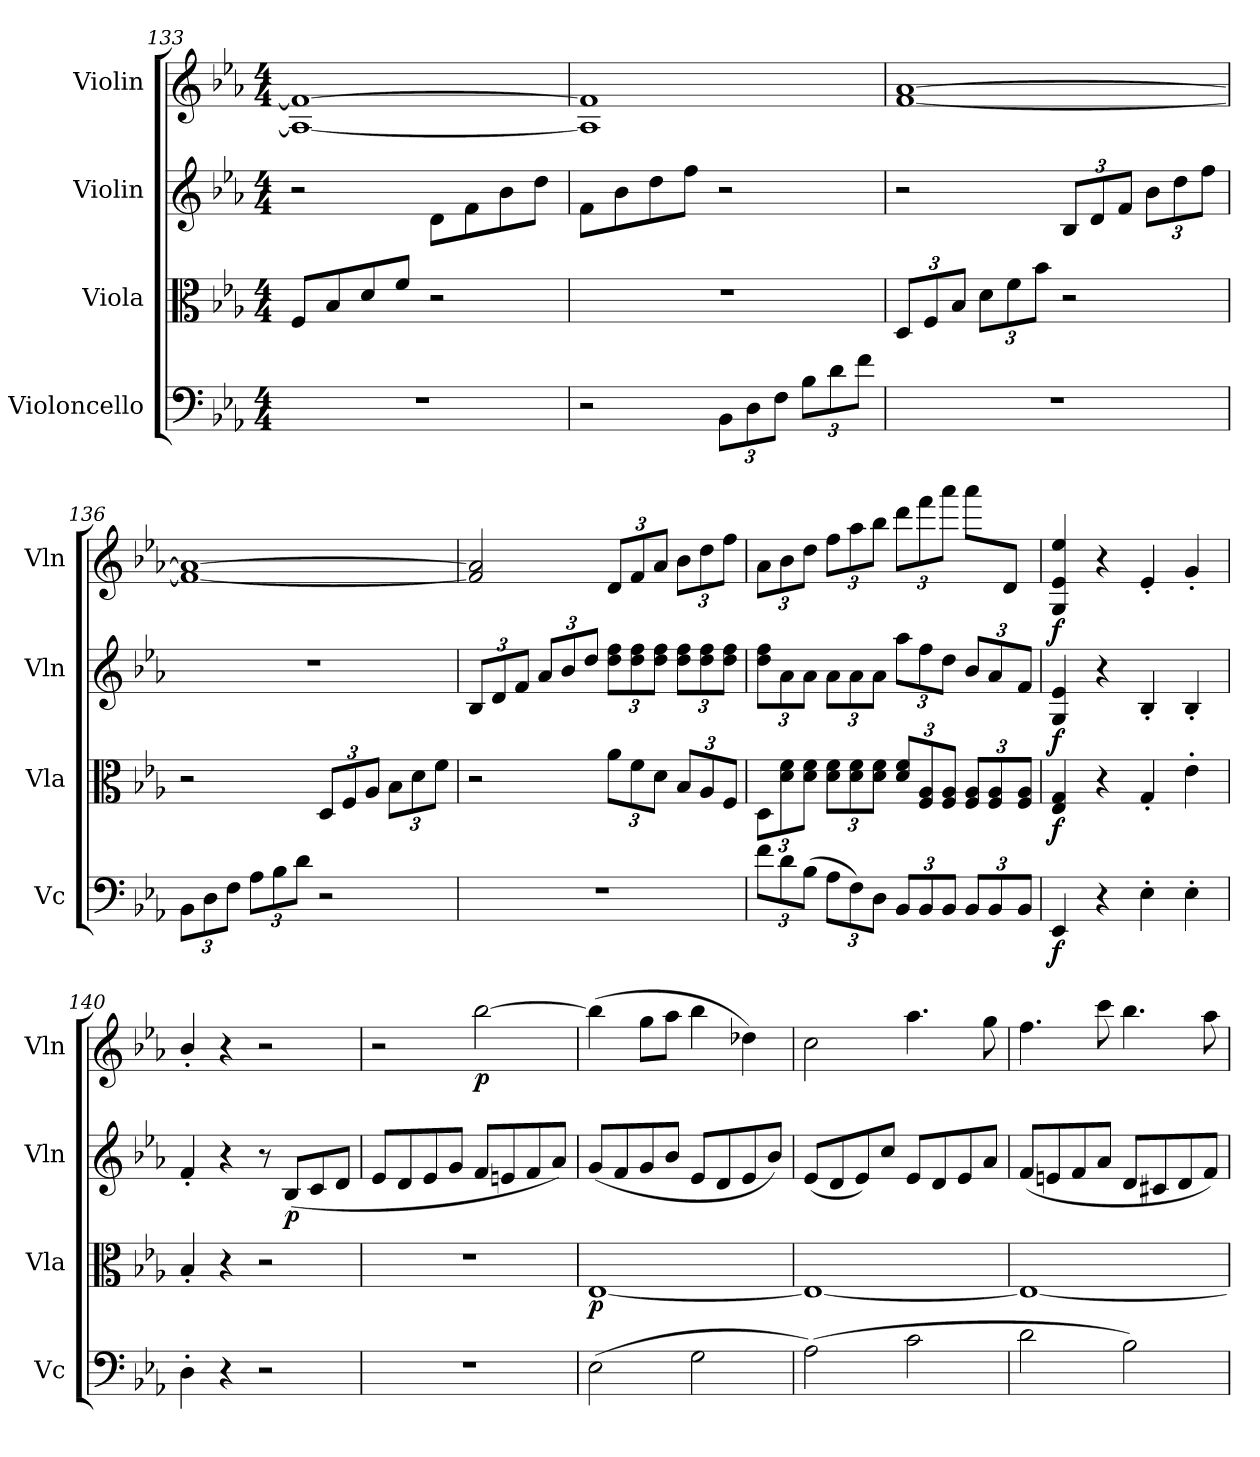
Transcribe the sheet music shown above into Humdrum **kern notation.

**kern	**dynam	**kern	**dynam	**kern	**dynam	**kern	**dynam
*part4	*part4	*part3	*part3	*part2	*part2	*part1	*part1
*staff4	*staff4	*staff3	*staff3	*staff2	*staff2	*staff1	*staff1
*I"Violoncello	*	*I"Viola	*	*I"Violin	*	*I"Violin	*
*I'Vc	*	*I'Vla	*	*I'Vln	*	*I'Vln	*
*clefF4	*	*clefC3	*	*clefG2	*	*clefG2	*
*k[b-e-a-]	*	*k[b-e-a-]	*	*k[b-e-a-]	*	*k[b-e-a-]	*
*E-:	*	*E-:	*	*E-:	*	*E-:	*
*M4/4	*	*M4/4	*	*M4/4	*	*M4/4	*
=133	=133	=133	=133	=133	=133	=133	=133
1r	.	8F/L	.	2r	.	1A-_ 1f_	.
.	.	8B-/	.	.	.	.	.
.	.	8d/	.	.	.	.	.
.	.	8f/J	.	.	.	.	.
.	.	2r	.	8d\L	.	.	.
.	.	.	.	8f\	.	.	.
.	.	.	.	8b-\	.	.	.
.	.	.	.	8dd\J	.	.	.
=134	=134	=134	=134	=134	=134	=134	=134
2r	.	1r	.	8f\L	.	1A-] 1f]	.
.	.	.	.	8b-\	.	.	.
.	.	.	.	8dd\	.	.	.
.	.	.	.	8ff\J	.	.	.
12BB-\L	.	.	.	2r	.	.	.
12D\	.	.	.	.	.	.	.
12F\J	.	.	.	.	.	.	.
12B-\L	.	.	.	.	.	.	.
12d\	.	.	.	.	.	.	.
12f\J	.	.	.	.	.	.	.
=135	=135	=135	=135	=135	=135	=135	=135
1r	.	12D/L	.	2r	.	[1f [1a-	.
.	.	12F/	.	.	.	.	.
.	.	12B-/J	.	.	.	.	.
.	.	12d\L	.	.	.	.	.
.	.	12f\	.	.	.	.	.
.	.	12b-\J	.	.	.	.	.
.	.	2r	.	12B-/L	.	.	.
.	.	.	.	12d/	.	.	.
.	.	.	.	12f/J	.	.	.
.	.	.	.	12b-\L	.	.	.
.	.	.	.	12dd\	.	.	.
.	.	.	.	12ff\J	.	.	.
=136	=136	=136	=136	=136	=136	=136	=136
12BB-\L	.	2r	.	1r	.	1f_ 1a-_	.
12D\	.	.	.	.	.	.	.
12F\J	.	.	.	.	.	.	.
12A-\L	.	.	.	.	.	.	.
12B-\	.	.	.	.	.	.	.
12d\J	.	.	.	.	.	.	.
2r	.	12D/L	.	.	.	.	.
.	.	12F/	.	.	.	.	.
.	.	12A-/J	.	.	.	.	.
.	.	12B-\L	.	.	.	.	.
.	.	12d\	.	.	.	.	.
.	.	12f\J	.	.	.	.	.
=137	=137	=137	=137	=137	=137	=137	=137
1r	.	2r	.	12B-/L	.	2f]/ 2a-]/	.
.	.	.	.	12d/	.	.	.
.	.	.	.	12f/J	.	.	.
.	.	.	.	12a-/L	.	.	.
.	.	.	.	12b-/	.	.	.
.	.	.	.	12dd/J	.	.	.
.	.	12a-\L	.	12dd\ 12ff\L	.	12d/L	.
.	.	12f\	.	12dd\ 12ff\	.	12f/	.
.	.	12d\J	.	12dd\ 12ff\J	.	12a-/J	.
.	.	12B-/L	.	12dd\ 12ff\L	.	12b-\L	.
.	.	12A-/	.	12dd\ 12ff\	.	12dd\	.
.	.	12F/J	.	12dd\ 12ff\J	.	12ff\J	.
=138	=138	=138	=138	=138	=138	=138	=138
12f\L	.	12D/L	.	12dd\ 12ff\L	.	12a-\L	.
12d\	.	12d\ 12f\	.	12a-\	.	12b-\	.
(12B-\J	.	12d\ 12f\J	.	12a-\J	.	12dd\J	.
12A-\L	.	12d\ 12f\L	.	12a-\L	.	12ff\L	.
12F\)	.	12d\ 12f\	.	12a-\	.	12aa-\	.
12D\J	.	12d\ 12f\J	.	12a-\J	.	12bb-\J	.
12BB-/L	.	12d/ 12f/L	.	12aa-\L	.	12ddd\L	.
12BB-/	.	12F/ 12A-/	.	12ff\	.	12fff\	.
12BB-/J	.	12F/ 12A-/J	.	12dd\J	.	12aaa-\J	.
12BB-/L	.	12F/ 12A-/L	.	12b-/L	.	8aaa-\L	.
12BB-/	.	12F/ 12A-/	.	12a-/	.	.	.
.	.	.	.	.	.	8d/J	.
12BB-/J	.	12F/ 12A-/J	.	12f/J	.	.	.
=139	=139	=139	=139	=139	=139	=139	=139
4EE-/	f	4E-/ 4G/	f	4G/ 4e-/	f	4G/ 4e-/ 4ee-/	f
4r	.	4r	.	4r	.	4r	.
4E-'\	.	4G'/	.	4B-'/	.	4e-'/	.
4E-'\	.	4e-'\	.	4B-'/	.	4g'/	.
=140	=140	=140	=140	=140	=140	=140	=140
4D'\	.	4B-'/	.	4f'/	.	4b-'/	.
4r	.	4r	.	4r	.	4r	.
2r	.	2r	.	8r	.	2r	.
.	.	.	.	(8B-/L	p	.	.
.	.	.	.	8c/	.	.	.
.	.	.	.	8d/J	.	.	.
=141	=141	=141	=141	=141	=141	=141	=141
1r	.	1r	.	8e-/L	.	2r	.
.	.	.	.	8d/	.	.	.
.	.	.	.	8e-/	.	.	.
.	.	.	.	8g/J	.	.	.
.	.	.	.	8f/L	.	[2bb-\	p
.	.	.	.	8en/	.	.	.
.	.	.	.	8f/	.	.	.
.	.	.	.	8a-/J)	.	.	.
=142	=142	=142	=142	=142	=142	=142	=142
(2E-\	.	[1E-	p	(8g/L	.	(4bb-\]	.
.	.	.	.	8f/	.	.	.
.	.	.	.	8g/	.	8gg\L	.
.	.	.	.	8b-/J	.	8aa-\J	.
2G\	.	.	.	8e-/L	.	4bb-\	.
.	.	.	.	8d/	.	.	.
.	.	.	.	8e-/	.	4dd-X\)	.
.	.	.	.	8b-/J)	.	.	.
=143	=143	=143	=143	=143	=143	=143	=143
(2A-\)	.	1E-_	.	(8e-/L	.	2cc\	.
.	.	.	.	8d/	.	.	.
.	.	.	.	8e-/)	.	.	.
.	.	.	.	8cc/J	.	.	.
2c\	.	.	.	8e-/L	.	4.aa-\	.
.	.	.	.	8d/	.	.	.
.	.	.	.	8e-/	.	.	.
.	.	.	.	8a-/J	.	8gg\	.
=144	=144	=144	=144	=144	=144	=144	=144
2d\	.	1E-_	.	(8f/L	.	4.ff\	.
.	.	.	.	8en/	.	.	.
.	.	.	.	8f/	.	.	.
.	.	.	.	8a-/J	.	8ccc\	.
2B-\)	.	.	.	8d/L	.	4.bb-\	.
.	.	.	.	8c#X/	.	.	.
.	.	.	.	8d/	.	.	.
.	.	.	.	8f/J)	.	8aa-\	.
=	=	=	=	=	=	=	=
*-	*-	*-	*-	*-	*-	*-	*-
